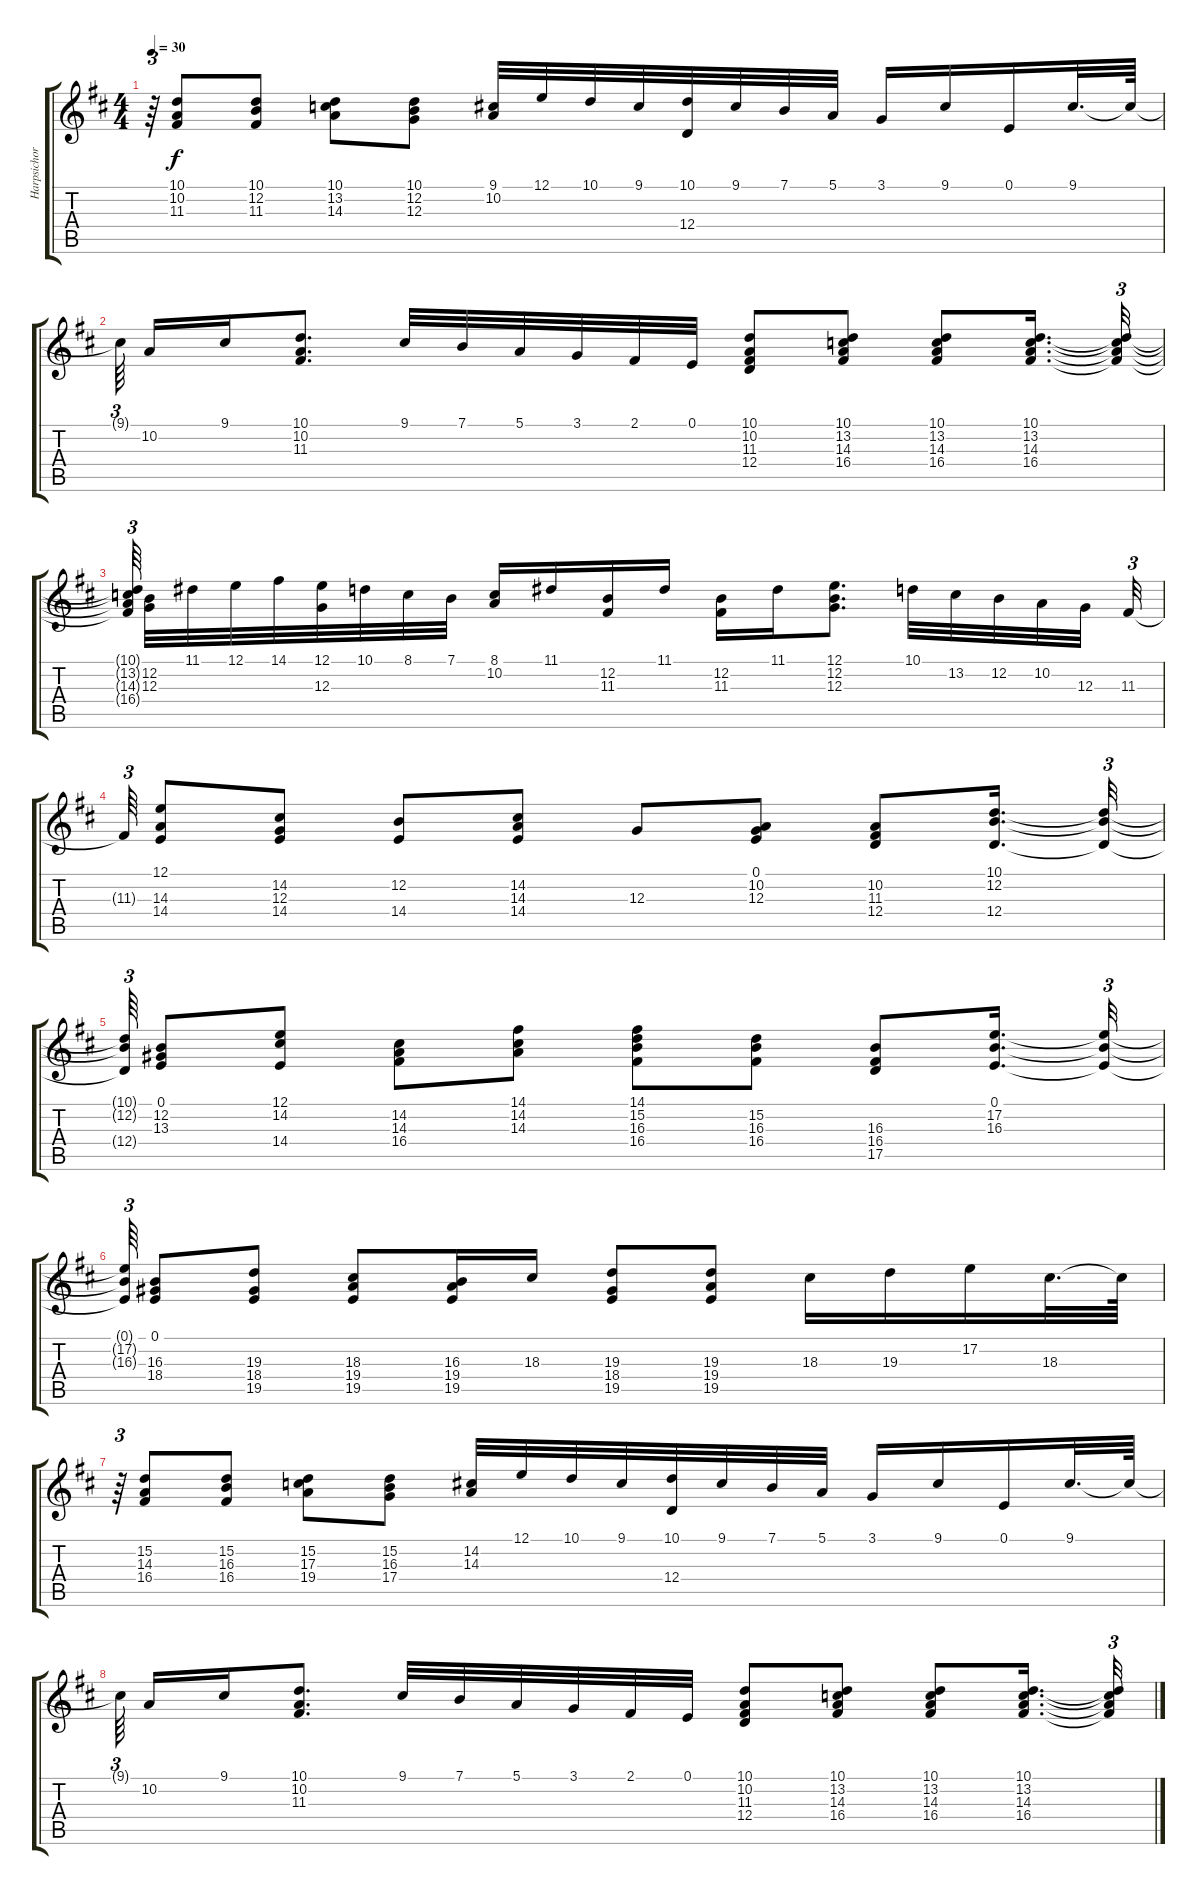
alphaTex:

\track ("Harpsichord RH" "Harpsichor") {instrument harpsichord}
\staff {score tabs}
\tuning (E4 B3 G3 D3 A2 E2) {hide}
\ts (4 4)
\tempo 30
\clef g2
\ks bminor
r.64{tu (3 2) dy f} (10.1 10.2 11.3).8 (10.1 12.2 11.3).8 (10.1 13.2 14.3).8 (10.1 12.2 12.3).8 (9.1 10.2).32 12.1.32 10.1.32 9.1.32 (10.1 12.4).32 9.1.32 7.1.32 5.1.32 3.1.16 9.1.16 0.1.16 9.1.32{d} 9.1{t}.64 |
9.1{t}.64{tu (3 2)} 10.2.16 9.1.16 (10.1 10.2 11.3).8{d} 9.1.32 7.1.32 5.1.32 3.1.32 2.1.32 0.1.32 (10.1 10.2 11.3 12.4).8 (10.1 13.2 14.3 16.4).8 (10.1 13.2 14.3 16.4).8 (10.1 13.2 14.3 16.4).16{d} (10.1{t} 13.2{t} 14.3{t} 16.4{t}).32{tu (3 2)} |
(10.1{t} 13.2{t} 14.3{t} 16.4{t}).64{tu (3 2)} (12.2 12.3).32 11.1.32 12.1.32 14.1.32 (12.1 12.3).32 10.1.32 8.1.32 7.1.32 (8.1 10.2).16 11.1.16 (12.2 11.3).16 11.1.16 (12.2 11.3).16 11.1.16 (12.1 12.2 12.3).8{d} 10.1.32 13.2.32 12.2.32 10.2.32 12.3.32 11.3.32{tu (3 2)} |
11.3{t}.64{tu (3 2)} (12.1 14.3 14.4).8 (14.2 12.3 14.4).8 (12.2 14.4).8 (14.2 14.3 14.4).8 12.3.8 (0.1 10.2 12.3).8 (10.2 11.3 12.4).8 (10.1 12.2 12.4).16{d} (10.1{t} 12.2{t} 12.4{t}).32{tu (3 2)} |
(10.1{t} 12.2{t} 12.4{t}).64{tu (3 2)} (0.1 12.2 13.3).8 (12.1 14.2 14.4).8 (14.2 14.3 16.4).8 (14.1 14.2 14.3).8 (14.1 15.2 16.3 16.4).8 (15.2 16.3 16.4).8 (16.3 16.4 17.5).8 (0.1 17.2 16.3).16{d} (0.1{t} 17.2{t} 16.3{t}).32{tu (3 2)} |
(0.1{t} 17.2{t} 16.3{t}).64{tu (3 2)} (0.1 16.3 18.4).8 (19.3 18.4 19.5).8 (18.3 19.4 19.5).8 (16.3 19.4 19.5).16 18.3.16 (19.3 18.4 19.5).8 (19.3 19.4 19.5).8 18.3.16 19.3.16 17.2.16 18.3.32{d} 18.3{t}.64 |
r.64{tu (3 2)} (15.2 14.3 16.4).8 (15.2 16.3 16.4).8 (15.2 17.3 19.4).8 (15.2 16.3 17.4).8 (14.2 14.3).32 12.1.32 10.1.32 9.1.32 (10.1 12.4).32 9.1.32 7.1.32 5.1.32 3.1.16 9.1.16 0.1.16 9.1.32{d} 9.1{t}.64 |
9.1{t}.64{tu (3 2)} 10.2.16 9.1.16 (10.1 10.2 11.3).8{d} 9.1.32 7.1.32 5.1.32 3.1.32 2.1.32 0.1.32 (10.1 10.2 11.3 12.4).8 (10.1 13.2 14.3 16.4).8 (10.1 13.2 14.3 16.4).8 (10.1 13.2 14.3 16.4).16{d} (10.1{t} 13.2{t} 14.3{t} 16.4{t}).32{tu (3 2)}
